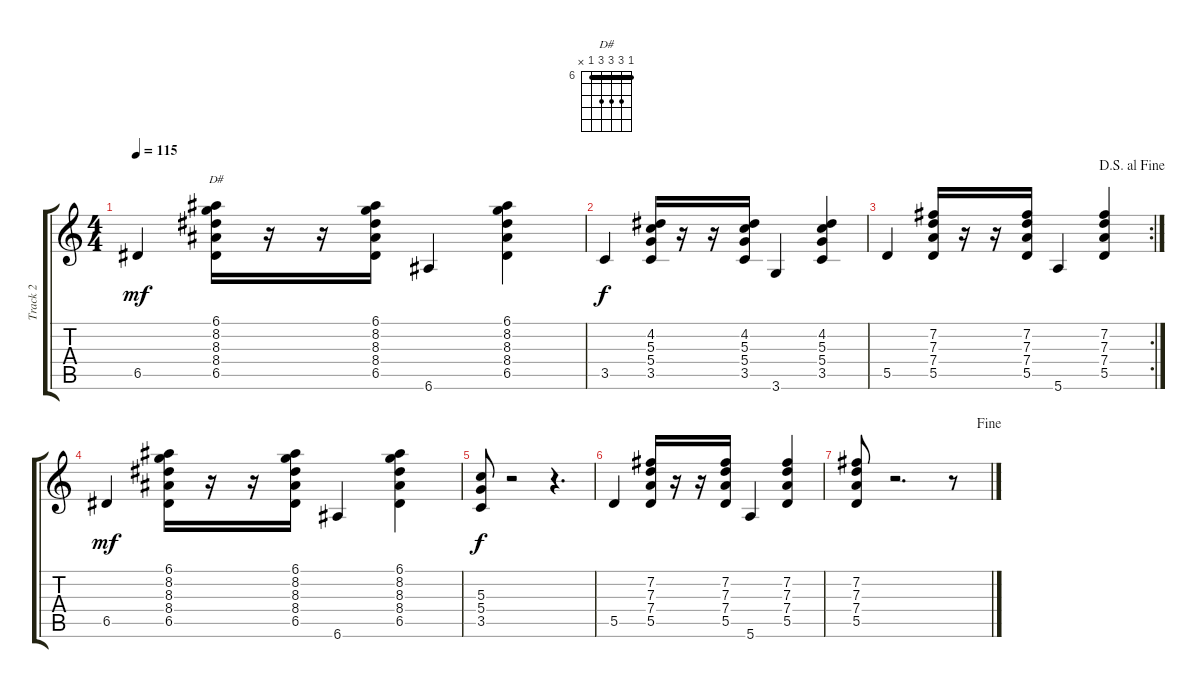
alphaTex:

\track ("Track 2" "Track 2") {instrument acousticguitarsteel}
\staff {score tabs}
\tuning (E4 B3 G3 D3 A2 E2) {hide}
\chord ("D#" 6 8 8 8 6 x) {firstfret 6 barre 6}
\ts (4 4)
\tempo 115
\clef g2
\ks c
6.5.4{dy mf} (6.1 8.2 8.3 8.4 6.5).16{ch "D#"} r.16 r.16 (6.1 8.2 8.3 8.4 6.5).16 6.6.4 (6.1 8.2 8.3 8.4 6.5).4 |
3.5.4{dy f} (4.2 5.3 5.4 3.5).16 r.16 r.16 (4.2 5.3 5.4 3.5).16 3.6.4 (4.2 5.3 5.4 3.5).4 |
\rc 2
\jump dalsegnoalfine
5.5.4 (7.2 7.3 7.4 5.5).16 r.16 r.16 (7.2 7.3 7.4 5.5).16 5.6.4 (7.2 7.3 7.4 5.5).4 |
6.5.4{dy mf} (6.1 8.2 8.3 8.4 6.5).16 r.16 r.16 (6.1 8.2 8.3 8.4 6.5).16 6.6.4 (6.1 8.2 8.3 8.4 6.5).4 |
(5.3 5.4 3.5).8{dy f} r.2 r.4{d} |
5.5.4 (7.2 7.3 7.4 5.5).16 r.16 r.16 (7.2 7.3 7.4 5.5).16 5.6.4 (7.2 7.3 7.4 5.5).4 |
\jump fine
(7.2 7.3 7.4 5.5).8 r.2{d} r.8
